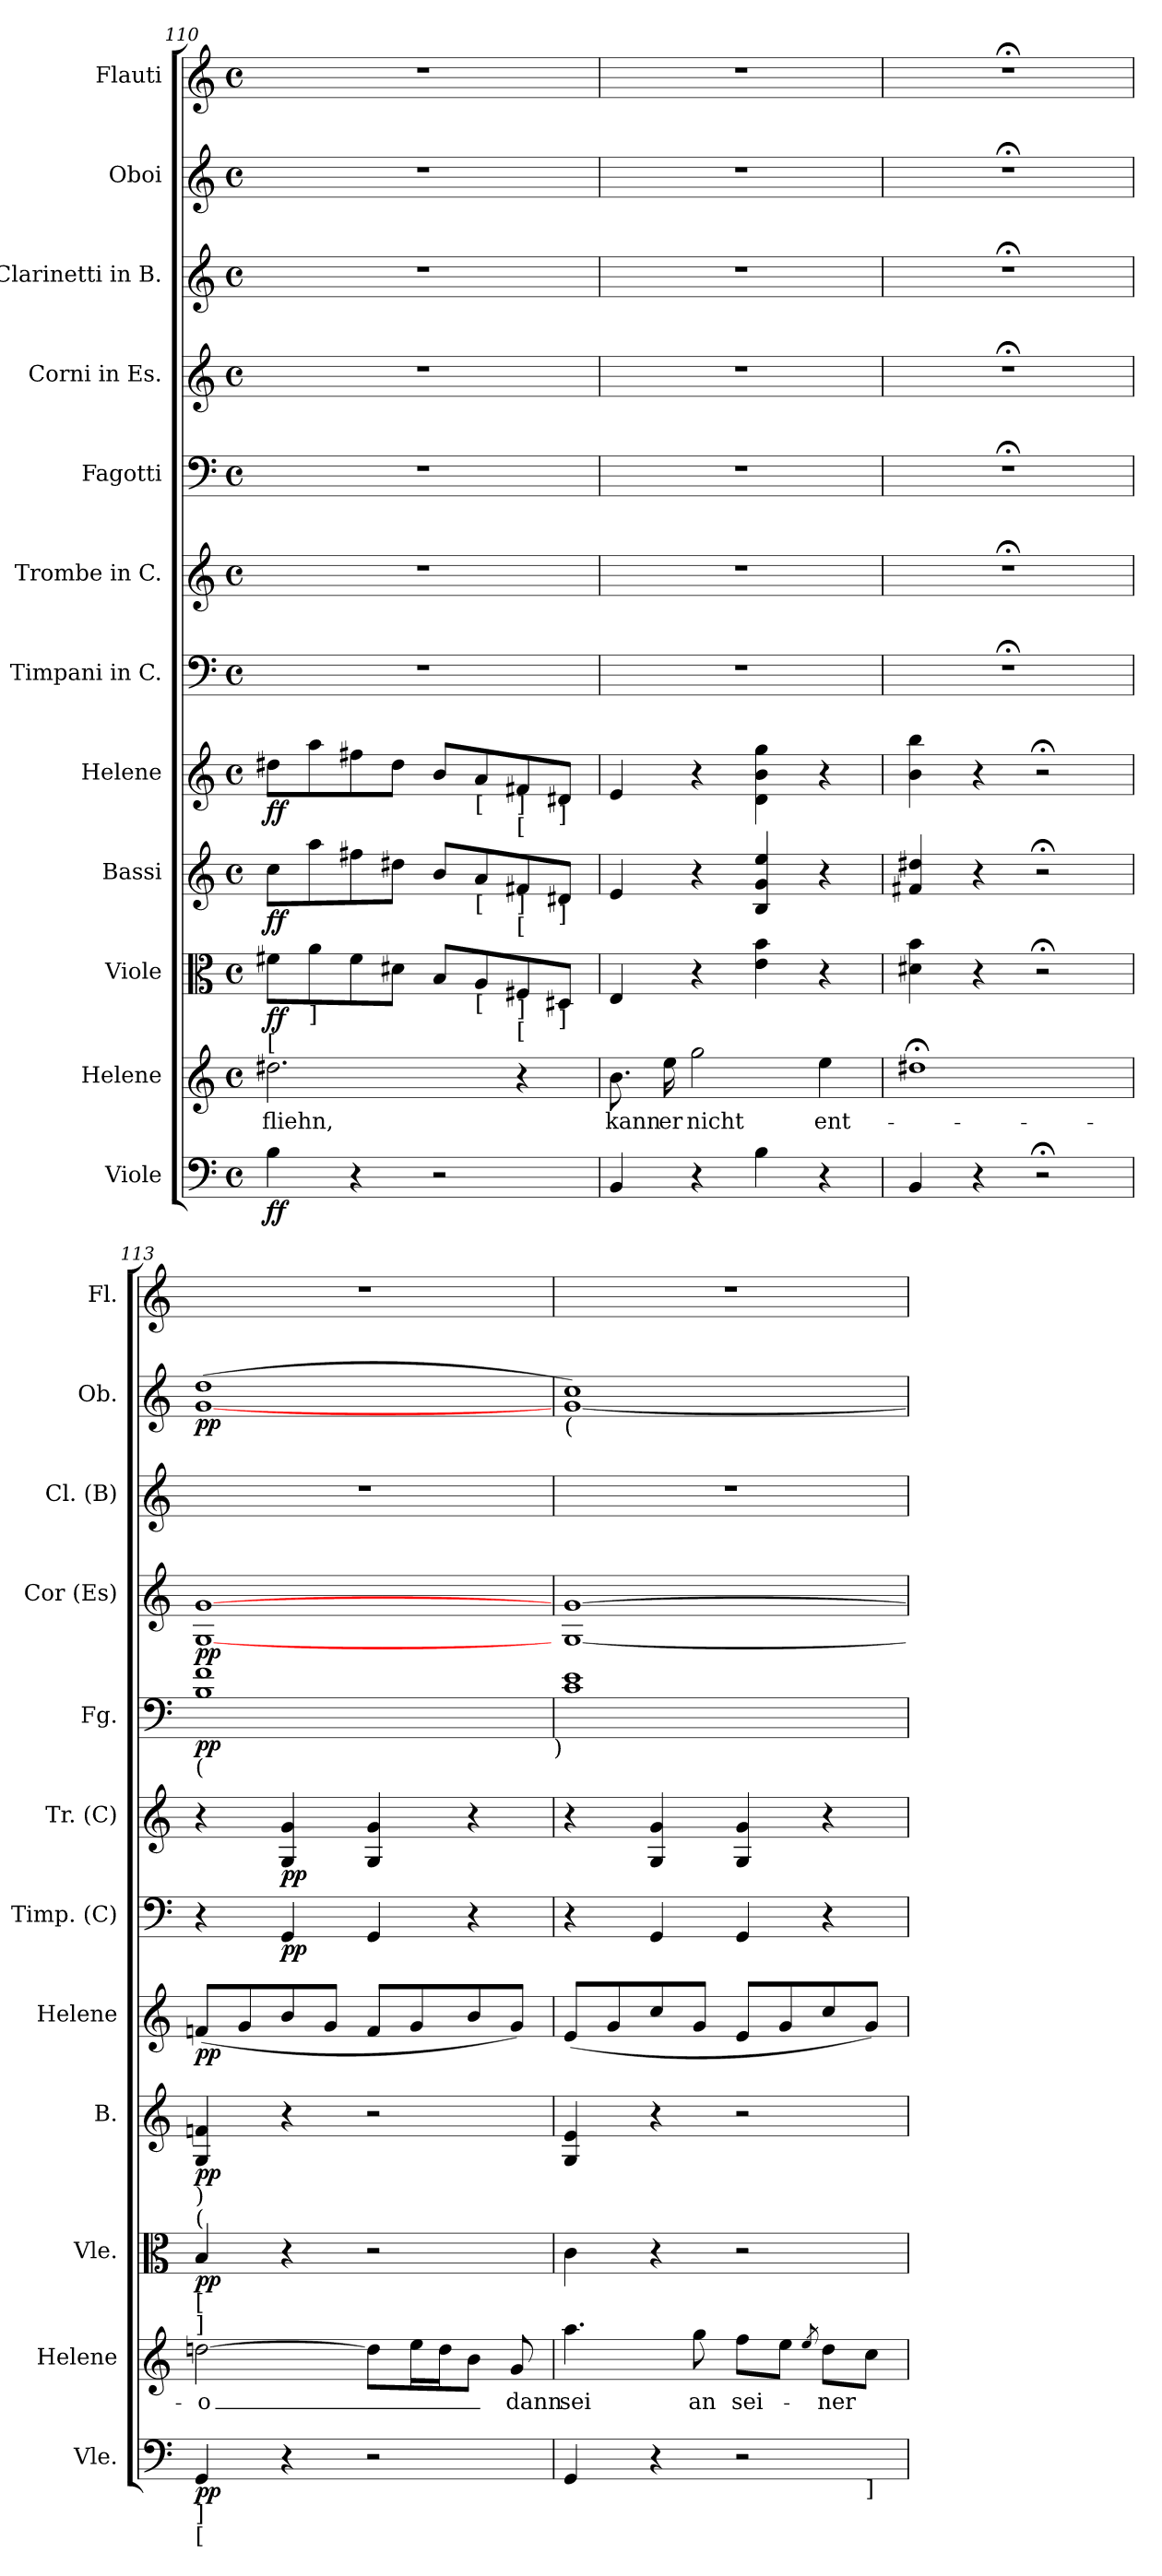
**kern	**dynam	**kern	**text	**kern	**dynam	**kern	**dynam	**kern	**dynam	**kern	**dynam	**kern	**dynam	**kern	**dynam	**kern	**dynam	**kern	**kern	**dynam	**kern
*part12	*part12	*part11	*part11	*part10	*part10	*part9	*part9	*part8	*part8	*part7	*part7	*part6	*part6	*part5	*part5	*part4	*part4	*part3	*part2	*part2	*part1
*staff12	*staff12	*staff11	*staff11	*staff10	*staff10	*staff9	*staff9	*staff8	*staff8	*staff7	*staff7	*staff6	*staff6	*staff5	*staff5	*staff4	*staff4	*staff3	*staff2	*staff2	*staff1
*I"Viole	*	*I"Helene	*	*I"Viole	*	*I"Bassi	*	*I"Helene	*	*I"Timpani in C.	*	*I"Trombe in C.	*	*I"Fagotti	*	*I"Corni in Es.	*	*I"Clarinetti in B.	*I"Oboi	*	*I"Flauti
*I'Vle.	*	*I'Helene	*	*I'Vle.	*	*I'B.	*	*I'Helene	*	*I'Timp. (C)	*	*I'Tr. (C)	*	*I'Fg.	*	*I'Cor (Es)	*	*I'Cl. (B)	*I'Ob.	*	*I'Fl.
*clefF4	*	*clefG2	*	*clefC3	*	*clefG2	*	*clefG2	*	*clefF4	*	*clefG2	*	*clefF4	*	*clefG2	*	*clefG2	*clefG2	*	*clefG2
*	*	*	*	*	*	*	*	*	*	*	*	*	*	*	*	*ITrd4c7	*	*ITrd1c2	*	*	*
*M4/4	*	*M4/4	*	*M4/4	*	*M4/4	*	*M4/4	*	*M4/4	*	*M4/4	*	*M4/4	*	*M4/4	*	*M4/4	*M4/4	*	*M4/4
*met(c)	*	*met(c)	*	*met(c)	*	*met(c)	*	*met(c)	*	*met(c)	*	*met(c)	*	*met(c)	*	*met(c)	*	*met(c)	*met(c)	*	*met(c)
=110	=110	=110	=110	=110	=110	=110	=110	=110	=110	=110	=110	=110	=110	=110	=110	=110	=110	=110	=110	=110	=110
!	!	!	!	!LO:TX:b:t=[	!	!	!	!	!	!	!	!	!	!	!	!	!	!	!	!	!
!	!LO:DY:b	!	!	!	!LO:DY:b	!	!LO:DY:b	!	!LO:DY:b	!	!	!	!	!	!	!	!	!	!	!	!
4B\	ff	2.dd#\	fliehn,	8f#\L	ff	8cc\L	ff	8dd#\L	ff	1r	.	1r	.	1r	.	1r	.	1r	1r	.	1r
!	!	!	!	!LO:TX:b:t=]	!	!	!	!	!	!	!	!	!	!	!	!	!	!	!	!	!
.	.	.	.	8a\	.	8aa\	.	8aa\	.	.	.	.	.	.	.	.	.	.	.	.	.
4r	.	.	.	8f#\	.	8ff#\	.	8ff#\	.	.	.	.	.	.	.	.	.	.	.	.	.
.	.	.	.	8d#\J	.	8dd#\J	.	8dd#\J	.	.	.	.	.	.	.	.	.	.	.	.	.
2r	.	.	.	8B/L	.	8b/L	.	8b/L	.	.	.	.	.	.	.	.	.	.	.	.	.
!	!	!	!	!	!	!	!	!LO:TX:b:t=[	!	!	!	!	!	!	!	!	!	!	!	!	!
!	!	!	!	!	!	!LO:TX:b:t=[	!	!	!	!	!	!	!	!	!	!	!	!	!	!	!
!	!	!	!	!LO:TX:b:t=[	!	!	!	!	!	!	!	!	!	!	!	!	!	!	!	!	!
.	.	.	.	8A/	.	8a/	.	8a/	.	.	.	.	.	.	.	.	.	.	.	.	.
!	!	!	!	!	!	!	!	!LO:TX:b:t=]	!	!	!	!	!	!	!	!	!	!	!	!	!
!	!	!	!	!	!	!	!	!LO:TX:b:t=[	!	!	!	!	!	!	!	!	!	!	!	!	!
!	!	!	!	!	!	!LO:TX:b:t=]	!	!	!	!	!	!	!	!	!	!	!	!	!	!	!
!	!	!	!	!	!	!LO:TX:b:t=[	!	!	!	!	!	!	!	!	!	!	!	!	!	!	!
!	!	!	!	!LO:TX:b:t=]	!	!	!	!	!	!	!	!	!	!	!	!	!	!	!	!	!
!	!	!	!	!LO:TX:b:t=[	!	!	!	!	!	!	!	!	!	!	!	!	!	!	!	!	!
.	.	4r	.	8F#/	.	8f#/	.	8f#/	.	.	.	.	.	.	.	.	.	.	.	.	.
!	!	!	!	!	!	!	!	!LO:TX:b:t=]	!	!	!	!	!	!	!	!	!	!	!	!	!
!	!	!	!	!	!	!LO:TX:b:t=]	!	!	!	!	!	!	!	!	!	!	!	!	!	!	!
!	!	!	!	!LO:TX:b:t=]	!	!	!	!	!	!	!	!	!	!	!	!	!	!	!	!	!
.	.	.	.	8D#/J	.	8d#/J	.	8d#/J	.	.	.	.	.	.	.	.	.	.	.	.	.
!!LO:PB:g=z
=111	=111	=111	=111	=111	=111	=111	=111	=111	=111	=111	=111	=111	=111	=111	=111	=111	=111	=111	=111	=111	=111
4BB/	.	8.b\	kann	4E/	.	4e/	.	4e/	.	1r	.	1r	.	1r	.	1r	.	1r	1r	.	1r
.	.	16ee\	er	.	.	.	.	.	.	.	.	.	.	.	.	.	.	.	.	.	.
4r	.	2gg\	nicht	4r	.	4r	.	4r	.	.	.	.	.	.	.	.	.	.	.	.	.
4B\	.	.	.	4e\ 4b\	.	4B/ 4g/ 4ee/	.	4d\ 4b\ 4gg\	.	.	.	.	.	.	.	.	.	.	.	.	.
4r	.	4ee\	ent-	4r	.	4r	.	4r	.	.	.	.	.	.	.	.	.	.	.	.	.
=112	=112	=112	=112	=112	=112	=112	=112	=112	=112	=112	=112	=112	=112	=112	=112	=112	=112	=112	=112	=112	=112
4BB/	.	1dd#;<	.	4d#\ 4b\	.	4f#/ 4dd#/	.	4b\ 4bb\	.	1r;<	.	1r;<	.	1r;<	.	1r;<	.	1r;<	1r;<	.	1r;<
4r	.	.	.	4r	.	4r	.	4r	.	.	.	.	.	.	.	.	.	.	.	.	.
2r;<	.	.	.	2r;<	.	2r;<	.	2r;<	.	.	.	.	.	.	.	.	.	.	.	.	.
=113	=113	=113	=113	=113	=113	=113	=113	=113	=113	=113	=113	=113	=113	=113	=113	=113	=113	=113	=113	=113	=113
!	!	!	!	!	!	!	!	!	!	!	!	!	!	!LO:TX:b:t=(	!	!	!	!	!	!	!
!	!	!	!	!LO:TX:a:t=(	!	!	!	!	!	!	!	!	!	!	!	!	!	!	!	!	!
!	!	!	!	!LO:TX:a:t=)	!	!	!	!	!	!	!	!	!	!	!	!	!	!	!	!	!
!	!	!	!	!LO:TX:b:t=[	!	!	!	!	!	!	!	!	!	!	!	!	!	!	!	!	!
!	!	!	!	!LO:TX:b:t=]	!	!	!	!	!	!	!	!	!	!	!	!	!	!	!	!	!
!LO:TX:b:t=]	!	!	!	!	!	!	!	!	!	!	!	!	!	!	!	!	!	!	!	!	!
!LO:TX:b:t=[	!	!	!	!	!	!	!	!	!	!	!	!	!	!	!	!	!	!	!	!	!
!	!LO:DY:b	!	!	!	!LO:DY:b	!	!LO:DY:b	!	!LO:DY:b	!	!	!	!	!	!LO:DY:b	!	!LO:DY:b	!	!	!LO:DY:b	!
4GG/	pp	[2ddn\	o_	4B/	pp	4G/ 4fn/	pp	(<8fn/L	pp	4r	.	4r	.	1B 1f	pp	[1C [1c	pp	1r	(>[1g 1dd	pp	1r
.	.	.	.	.	.	.	.	8g/	.	.	.	.	.	.	.	.	.	.	.	.	.
!	!	!	!	!	!	!	!	!	!	!	!LO:DY:b	!	!LO:DY:b	!	!	!	!	!	!	!	!
4r	.	.	.	4r	.	4r	.	8b/	.	4GG/	pp	4G/ 4g/	pp	.	.	.	.	.	.	.	.
.	.	.	.	.	.	.	.	8g/J	.	.	.	.	.	.	.	.	.	.	.	.	.
2r	.	8dd\L]	.	2r	.	2r	.	8f/L	.	4GG/	.	4G/ 4g/	.	.	.	.	.	.	.	.	.
.	.	16ee\L	.	.	.	.	.	8g/	.	.	.	.	.	.	.	.	.	.	.	.	.
.	.	16dd\J	.	.	.	.	.	.	.	.	.	.	.	.	.	.	.	.	.	.	.
.	.	8b\J	.	.	.	.	.	8b/	.	4r	.	4r	.	.	.	.	.	.	.	.	.
.	.	8g/	dann	.	.	.	.	8g/J)	.	.	.	.	.	.	.	.	.	.	.	.	.
!	!	!	!	!	!	!	!	!	!	!	!	!	!	!LO:TX:b:t=)	!	!	!	!	!	!	!
=114	=114	=114	=114	=114	=114	=114	=114	=114	=114	=114	=114	=114	=114	=114	=114	=114	=114	=114	=114	=114	=114
!	!	!	!	!	!	!	!	!	!	!	!	!	!	!	!	!	!	!	!LO:TX:b:t=(	!	!
*^	*	*	*	*	*	*	*	*	*	*	*	*	*	*	*	*	*	*	*	*	*
4GG/	2..ryy	.	4.aa\	sei	4c\	.	4G/ 4e/	.	(<8e/L	.	4r	.	4r	.	1c 1e	.	[1C [1c	.	1r	[1g 1cc)	.	1r
.	.	.	.	.	.	.	.	.	8g/	.	.	.	.	.	.	.	.	.	.	.	.	.
4r	.	.	.	.	4r	.	4r	.	8cc/	.	4GG/	.	4G/ 4g/	.	.	.	.	.	.	.	.	.
.	.	.	8gg\	an	.	.	.	.	8g/J	.	.	.	.	.	.	.	.	.	.	.	.	.
2r	.	.	8ff\L	sei-	2r	.	2r	.	8e/L	.	4GG/	.	4G/ 4g/	.	.	.	.	.	.	.	.	.
.	.	.	8ee\J	.	.	.	.	.	8g/	.	.	.	.	.	.	.	.	.	.	.	.	.
.	.	.	8qee/	.	.	.	.	.	.	.	.	.	.	.	.	.	.	.	.	.	.	.
.	.	.	8dd\L	ner	.	.	.	.	8cc/	.	4r	.	4r	.	.	.	.	.	.	.	.	.
!	!LO:TX:b:t=]	!	!	!	!	!	!	!	!	!	!	!	!	!	!	!	!	!	!	!	!	!
.	8ryy	.	8cc\J	.	.	.	.	.	8g/J)	.	.	.	.	.	.	.	.	.	.	.	.	.
*v	*v	*	*	*	*	*	*	*	*	*	*	*	*	*	*	*	*	*	*	*	*	*
=	=	=	=	=	=	=	=	=	=	=	=	=	=	=	=	=	=	=	=	=	=
*-	*-	*-	*-	*-	*-	*-	*-	*-	*-	*-	*-	*-	*-	*-	*-	*-	*-	*-	*-	*-	*-
